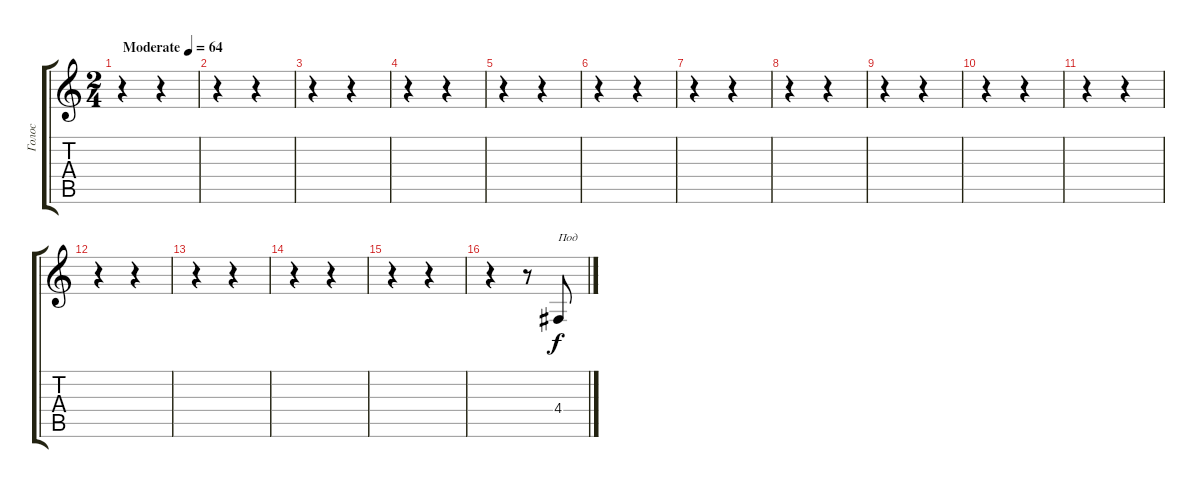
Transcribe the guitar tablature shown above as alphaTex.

\track ("Голос" "Голос") {instrument viola}
\staff {score tabs}
\tuning (E4 B3 G3 D3 A2 E2) {hide}
\ts (2 4)
\tempo (64 "Moderate")
\clef g2
\ks c
r.4{dy f instrument viola} r.4 |
r.4 r.4 |
r.4 r.4 |
r.4 r.4 |
r.4 r.4 |
r.4 r.4 |
r.4 r.4 |
r.4 r.4 |
r.4 r.4 |
r.4 r.4 |
r.4 r.4 |
r.4 r.4 |
r.4 r.4 |
r.4 r.4 |
r.4 r.4 |
r.4 r.8 4.4.8{txt "Под"}
